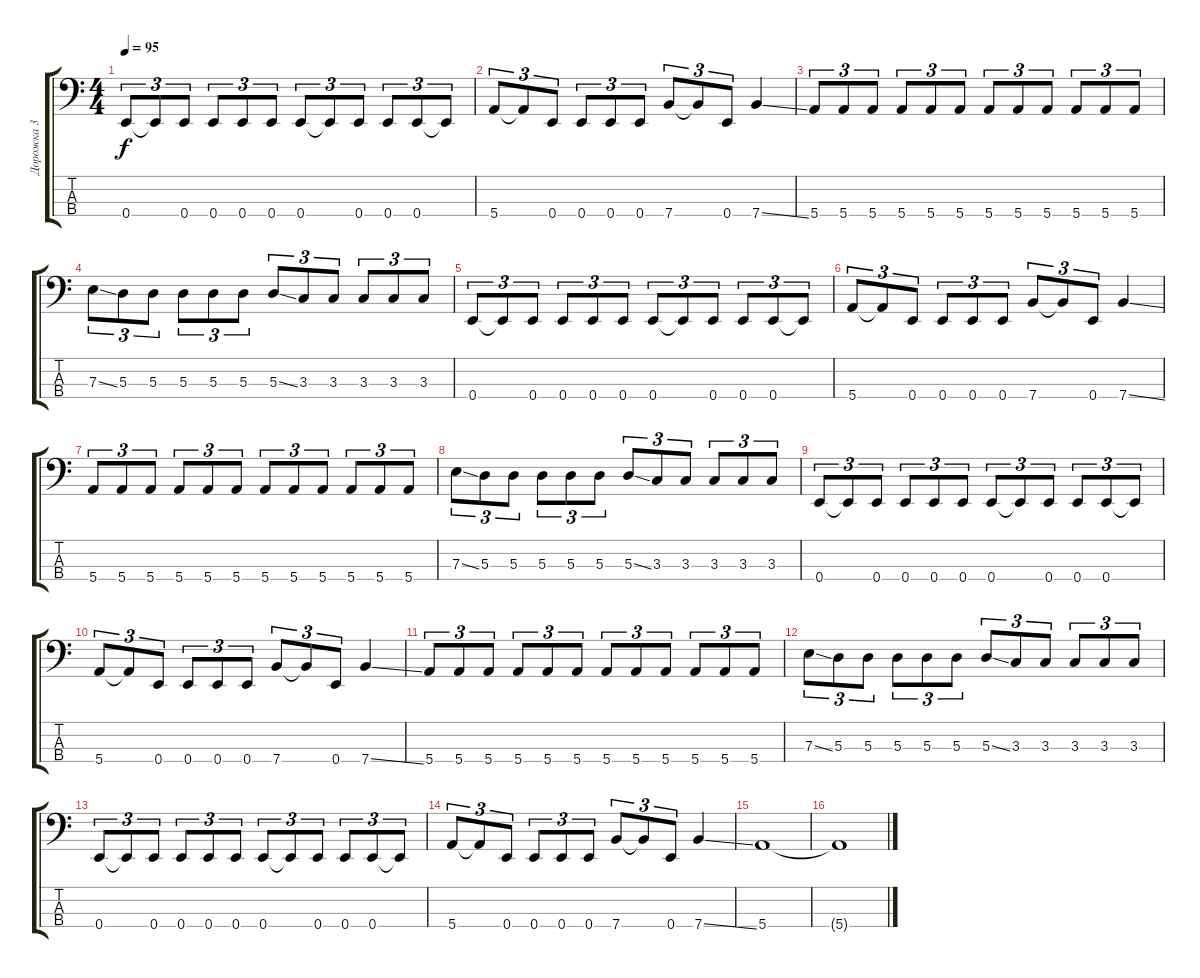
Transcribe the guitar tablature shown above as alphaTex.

\track ("Дорожка 3" "Дорожка 3") {instrument electricbassfinger}
\staff {score tabs}
\tuning (G2 D2 A1 E1) {hide}
\ts (4 4)
\tempo 95
\clef f4
\ks c
0.4.8{tu (3 2) dy f} 0.4{t}.8{tu (3 2)} 0.4.8{tu (3 2)} 0.4.8{tu (3 2)} 0.4.8{tu (3 2)} 0.4.8{tu (3 2)} 0.4.8{tu (3 2)} 0.4{t}.8{tu (3 2)} 0.4.8{tu (3 2)} 0.4.8{tu (3 2)} 0.4.8{tu (3 2)} 0.4{t}.8{tu (3 2)} |
5.4.8{tu (3 2)} 5.4{t}.8{tu (3 2)} 0.4.8{tu (3 2)} 0.4.8{tu (3 2)} 0.4.8{tu (3 2)} 0.4.8{tu (3 2)} 7.4.8{tu (3 2)} 7.4{t}.8{tu (3 2)} 0.4.8{tu (3 2)} 7.4{ss}.4 |
5.4.8{tu (3 2)} 5.4.8{tu (3 2)} 5.4.8{tu (3 2)} 5.4.8{tu (3 2)} 5.4.8{tu (3 2)} 5.4.8{tu (3 2)} 5.4.8{tu (3 2)} 5.4.8{tu (3 2)} 5.4.8{tu (3 2)} 5.4.8{tu (3 2)} 5.4.8{tu (3 2)} 5.4.8{tu (3 2)} |
7.3{ss}.8{tu (3 2)} 5.3.8{tu (3 2)} 5.3.8{tu (3 2)} 5.3.8{tu (3 2)} 5.3.8{tu (3 2)} 5.3.8{tu (3 2)} 5.3{ss}.8{tu (3 2)} 3.3.8{tu (3 2)} 3.3.8{tu (3 2)} 3.3.8{tu (3 2)} 3.3.8{tu (3 2)} 3.3.8{tu (3 2)} |
0.4.8{tu (3 2)} 0.4{t}.8{tu (3 2)} 0.4.8{tu (3 2)} 0.4.8{tu (3 2)} 0.4.8{tu (3 2)} 0.4.8{tu (3 2)} 0.4.8{tu (3 2)} 0.4{t}.8{tu (3 2)} 0.4.8{tu (3 2)} 0.4.8{tu (3 2)} 0.4.8{tu (3 2)} 0.4{t}.8{tu (3 2)} |
5.4.8{tu (3 2)} 5.4{t}.8{tu (3 2)} 0.4.8{tu (3 2)} 0.4.8{tu (3 2)} 0.4.8{tu (3 2)} 0.4.8{tu (3 2)} 7.4.8{tu (3 2)} 7.4{t}.8{tu (3 2)} 0.4.8{tu (3 2)} 7.4{ss}.4 |
5.4.8{tu (3 2)} 5.4.8{tu (3 2)} 5.4.8{tu (3 2)} 5.4.8{tu (3 2)} 5.4.8{tu (3 2)} 5.4.8{tu (3 2)} 5.4.8{tu (3 2)} 5.4.8{tu (3 2)} 5.4.8{tu (3 2)} 5.4.8{tu (3 2)} 5.4.8{tu (3 2)} 5.4.8{tu (3 2)} |
7.3{ss}.8{tu (3 2)} 5.3.8{tu (3 2)} 5.3.8{tu (3 2)} 5.3.8{tu (3 2)} 5.3.8{tu (3 2)} 5.3.8{tu (3 2)} 5.3{ss}.8{tu (3 2)} 3.3.8{tu (3 2)} 3.3.8{tu (3 2)} 3.3.8{tu (3 2)} 3.3.8{tu (3 2)} 3.3.8{tu (3 2)} |
0.4.8{tu (3 2)} 0.4{t}.8{tu (3 2)} 0.4.8{tu (3 2)} 0.4.8{tu (3 2)} 0.4.8{tu (3 2)} 0.4.8{tu (3 2)} 0.4.8{tu (3 2)} 0.4{t}.8{tu (3 2)} 0.4.8{tu (3 2)} 0.4.8{tu (3 2)} 0.4.8{tu (3 2)} 0.4{t}.8{tu (3 2)} |
5.4.8{tu (3 2)} 5.4{t}.8{tu (3 2)} 0.4.8{tu (3 2)} 0.4.8{tu (3 2)} 0.4.8{tu (3 2)} 0.4.8{tu (3 2)} 7.4.8{tu (3 2)} 7.4{t}.8{tu (3 2)} 0.4.8{tu (3 2)} 7.4{ss}.4 |
5.4.8{tu (3 2)} 5.4.8{tu (3 2)} 5.4.8{tu (3 2)} 5.4.8{tu (3 2)} 5.4.8{tu (3 2)} 5.4.8{tu (3 2)} 5.4.8{tu (3 2)} 5.4.8{tu (3 2)} 5.4.8{tu (3 2)} 5.4.8{tu (3 2)} 5.4.8{tu (3 2)} 5.4.8{tu (3 2)} |
7.3{ss}.8{tu (3 2)} 5.3.8{tu (3 2)} 5.3.8{tu (3 2)} 5.3.8{tu (3 2)} 5.3.8{tu (3 2)} 5.3.8{tu (3 2)} 5.3{ss}.8{tu (3 2)} 3.3.8{tu (3 2)} 3.3.8{tu (3 2)} 3.3.8{tu (3 2)} 3.3.8{tu (3 2)} 3.3.8{tu (3 2)} |
0.4.8{tu (3 2)} 0.4{t}.8{tu (3 2)} 0.4.8{tu (3 2)} 0.4.8{tu (3 2)} 0.4.8{tu (3 2)} 0.4.8{tu (3 2)} 0.4.8{tu (3 2)} 0.4{t}.8{tu (3 2)} 0.4.8{tu (3 2)} 0.4.8{tu (3 2)} 0.4.8{tu (3 2)} 0.4{t}.8{tu (3 2)} |
5.4.8{tu (3 2)} 5.4{t}.8{tu (3 2)} 0.4.8{tu (3 2)} 0.4.8{tu (3 2)} 0.4.8{tu (3 2)} 0.4.8{tu (3 2)} 7.4.8{tu (3 2)} 7.4{t}.8{tu (3 2)} 0.4.8{tu (3 2)} 7.4{ss}.4 |
5.4.1 |
5.4{t}.1
